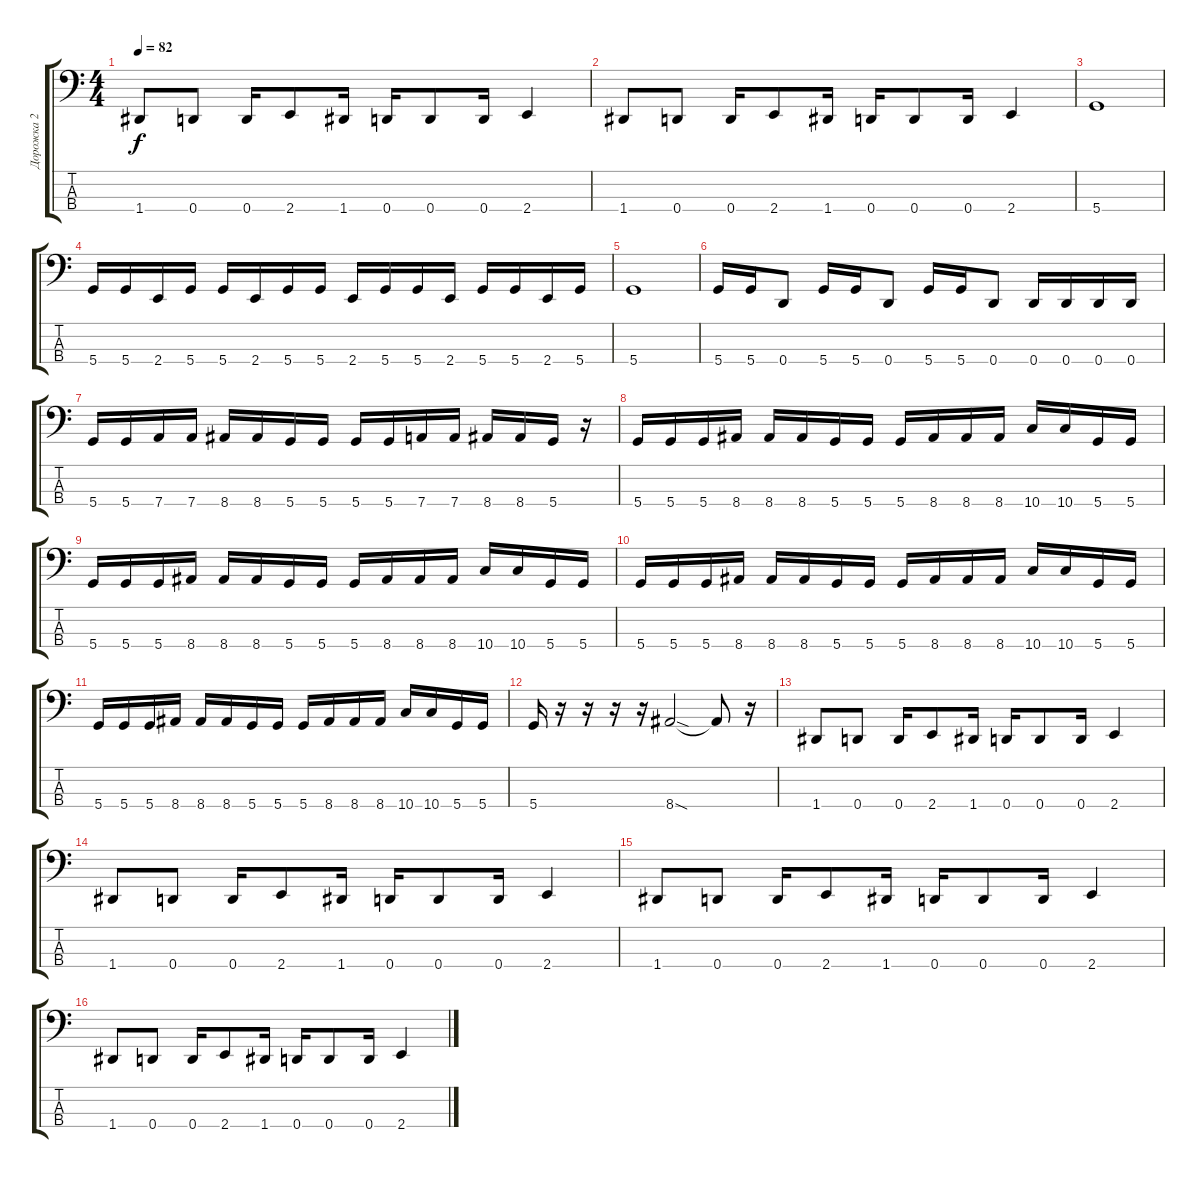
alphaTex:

\track ("Дорожка 2" "Дорожка 2") {instrument electricbasspick}
\staff {score tabs}
\tuning (G2 D2 A1 D1) {hide}
\ts (4 4)
\tempo 82
\clef f4
\ks c
1.4.8{dy f} 0.4.8 0.4.16 2.4.8 1.4.16 0.4.16 0.4.8 0.4.16 2.4.4 |
1.4.8 0.4.8 0.4.16 2.4.8 1.4.16 0.4.16 0.4.8 0.4.16 2.4.4 |
5.4.1 |
5.4.16 5.4.16 2.4.16 5.4.16 5.4.16 2.4.16 5.4.16 5.4.16 2.4.16 5.4.16 5.4.16 2.4.16 5.4.16 5.4.16 2.4.16 5.4.16 |
5.4.1 |
5.4.16 5.4.16 0.4.8 5.4.16 5.4.16 0.4.8 5.4.16 5.4.16 0.4.8 0.4.16 0.4.16 0.4.16 0.4.16 |
5.4.16 5.4.16 7.4.16 7.4.16 8.4.16 8.4.16 5.4.16 5.4.16 5.4.16 5.4.16 7.4.16 7.4.16 8.4.16 8.4.16 5.4.16 r.16 |
5.4.16 5.4.16 5.4.16 8.4.16 8.4.16 8.4.16 5.4.16 5.4.16 5.4.16 8.4.16 8.4.16 8.4.16 10.4.16 10.4.16 5.4.16 5.4.16 |
5.4.16 5.4.16 5.4.16 8.4.16 8.4.16 8.4.16 5.4.16 5.4.16 5.4.16 8.4.16 8.4.16 8.4.16 10.4.16 10.4.16 5.4.16 5.4.16 |
5.4.16 5.4.16 5.4.16 8.4.16 8.4.16 8.4.16 5.4.16 5.4.16 5.4.16 8.4.16 8.4.16 8.4.16 10.4.16 10.4.16 5.4.16 5.4.16 |
5.4.16 5.4.16 5.4.16 8.4.16 8.4.16 8.4.16 5.4.16 5.4.16 5.4.16 8.4.16 8.4.16 8.4.16 10.4.16 10.4.16 5.4.16 5.4.16 |
5.4.16 r.16 r.16 r.16 r.16 8.4{sod}.2 8.4{t}.8 r.16 |
1.4.8 0.4.8 0.4.16 2.4.8 1.4.16 0.4.16 0.4.8 0.4.16 2.4.4 |
1.4.8 0.4.8 0.4.16 2.4.8 1.4.16 0.4.16 0.4.8 0.4.16 2.4.4 |
1.4.8 0.4.8 0.4.16 2.4.8 1.4.16 0.4.16 0.4.8 0.4.16 2.4.4 |
1.4.8 0.4.8 0.4.16 2.4.8 1.4.16 0.4.16 0.4.8 0.4.16 2.4.4
